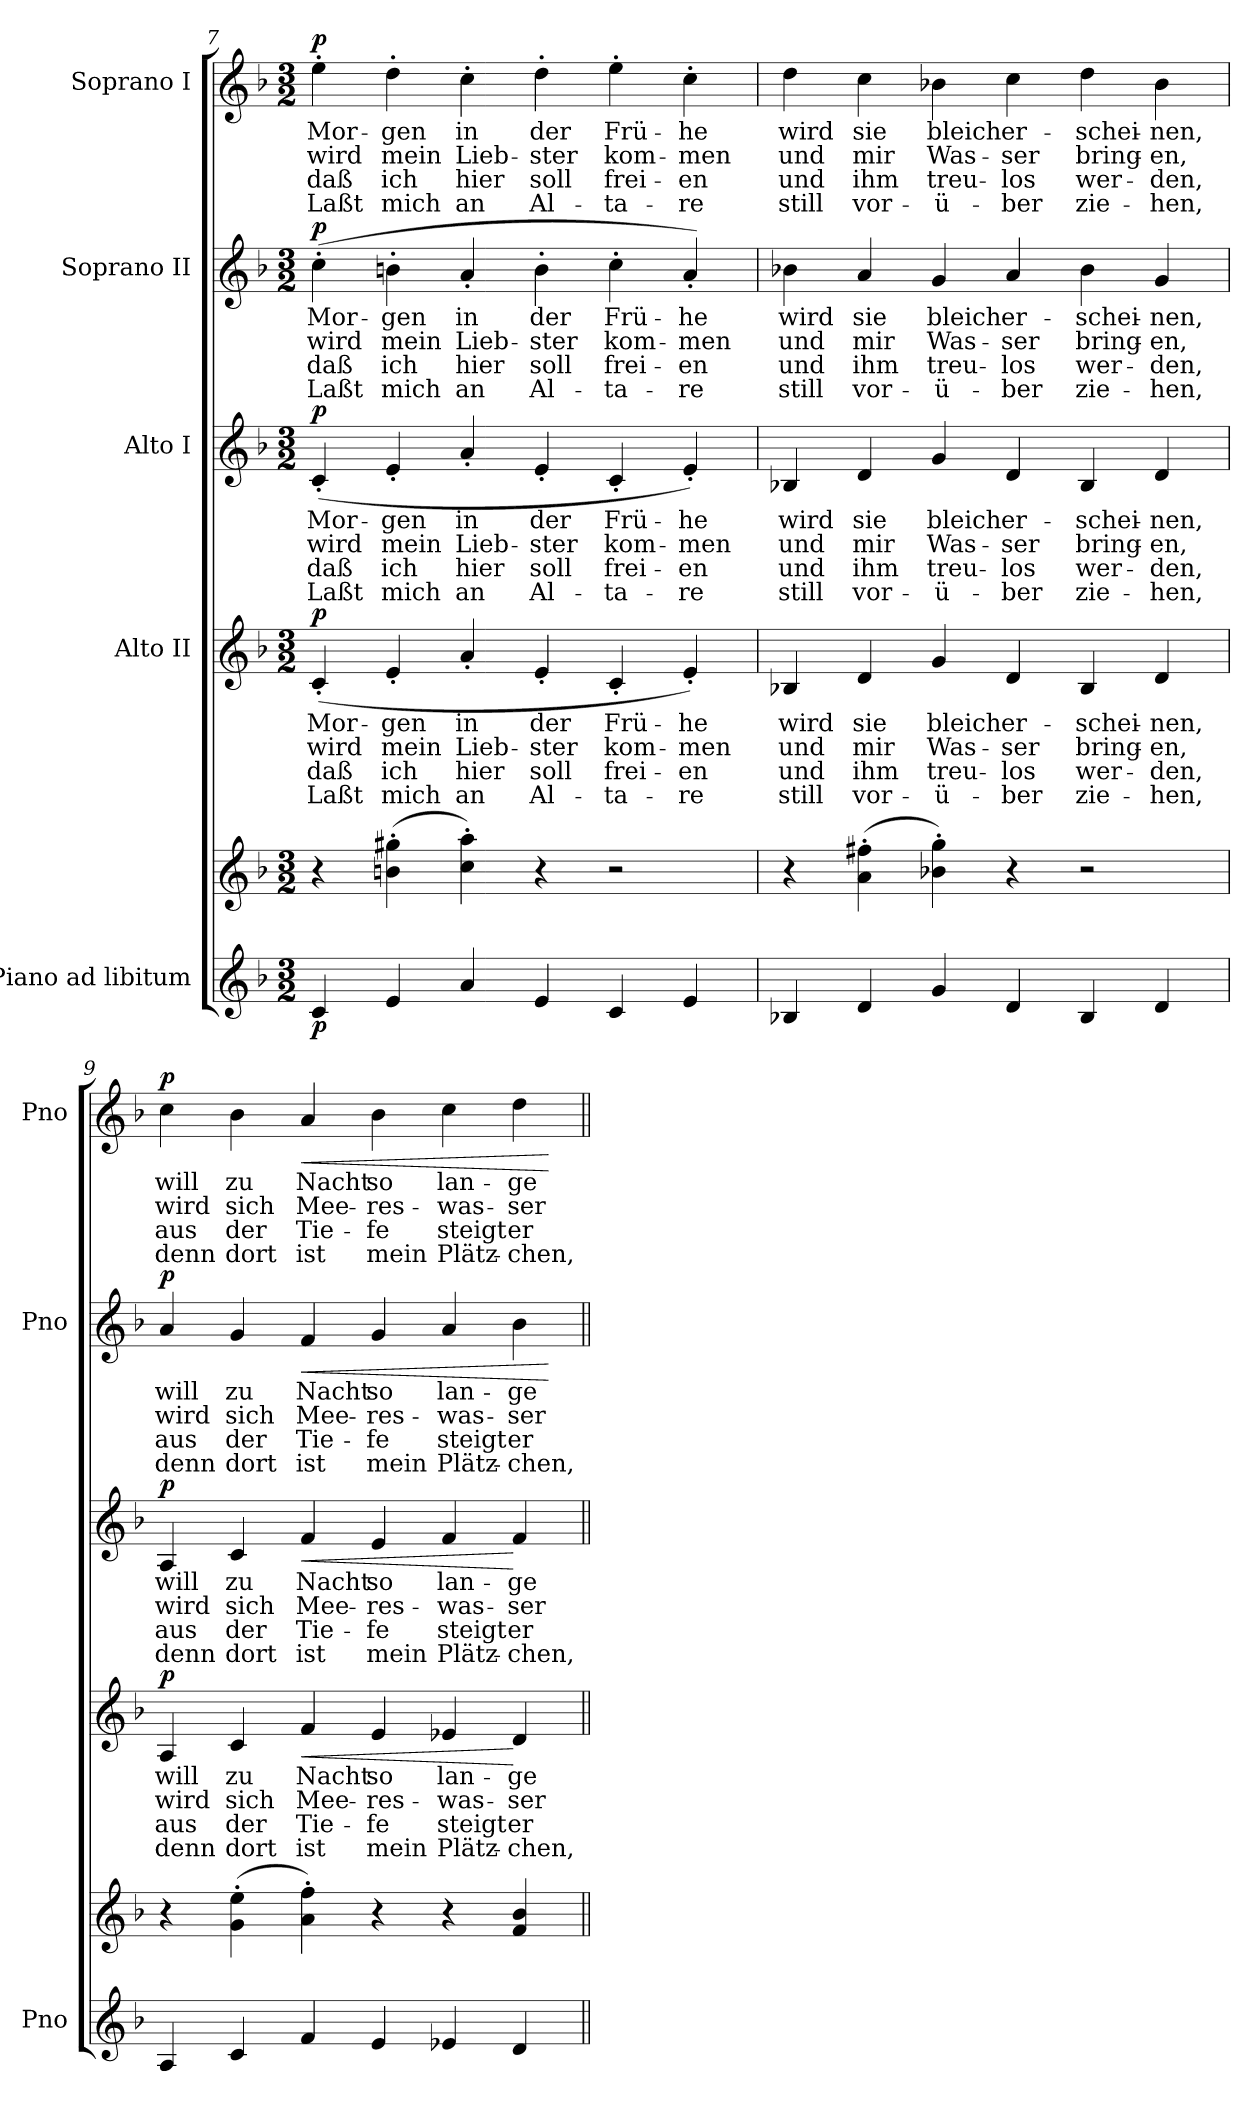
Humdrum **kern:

**kern	**kern	**dynam	**kern	**text	**text	**text	**text	**dynam	**kern	**text	**text	**text	**text	**dynam	**kern	**text	**text	**text	**text	**dynam	**kern	**text	**text	**text	**text	**dynam
*part5	*part5	*part5	*part4	*part4	*part4	*part4	*part4	*part4	*part3	*part3	*part3	*part3	*part3	*part3	*part2	*part2	*part2	*part2	*part2	*part2	*part1	*part1	*part1	*part1	*part1	*part1
*staff6	*staff5	*staff5/6	*staff4	*staff4	*staff4	*staff4	*staff4	*staff4	*staff3	*staff3	*staff3	*staff3	*staff3	*staff3	*staff2	*staff2	*staff2	*staff2	*staff2	*staff2	*staff1	*staff1	*staff1	*staff1	*staff1	*staff1
*I"Piano ad libitum	*	*	*I"Alto II	*	*	*	*	*	*I"Alto I	*	*	*	*	*	*I"Soprano II	*	*	*	*	*	*I"Soprano I	*	*	*	*	*
*I'Pno	*	*	*	*	*	*	*	*	*	*	*	*	*	*	*I'Pno	*	*	*	*	*	*I'Pno	*	*	*	*	*
!!LO:PB:g=z
*clefG2	*clefG2	*	*clefG2	*	*	*	*	*	*clefG2	*	*	*	*	*	*clefG2	*	*	*	*	*	*clefG2	*	*	*	*	*
*k[b-]	*k[b-]	*	*k[b-]	*	*	*	*	*	*k[b-]	*	*	*	*	*	*k[b-]	*	*	*	*	*	*k[b-]	*	*	*	*	*
*d:	*d:	*	*d:	*	*	*	*	*	*d:	*	*	*	*	*	*d:	*	*	*	*	*	*d:	*	*	*	*	*
*M3/2	*M3/2	*	*M3/2	*	*	*	*	*	*M3/2	*	*	*	*	*	*M3/2	*	*	*	*	*	*M3/2	*	*	*	*	*
=7	=7	=7	=7	=7	=7	=7	=7	=7	=7	=7	=7	=7	=7	=7	=7	=7	=7	=7	=7	=7	=7	=7	=7	=7	=7	=7
!	!	!LO:DY:b=2	!	!LO:LY:b	!LO:LY:b	!LO:LY:b	!LO:LY:b	!LO:DY:b	!	!LO:LY:b	!LO:LY:b	!LO:LY:b	!LO:LY:b	!LO:DY:b	!	!LO:LY:b	!LO:LY:b	!LO:LY:b	!LO:LY:b	!LO:DY:b	!	!LO:LY:b	!LO:LY:b	!LO:LY:b	!LO:LY:b	!LO:DY:b
4c/	4r	p	(<4c'/	Mor-	wird	daß	Laßt	p	(<4c'/	Mor-	wird	daß	Laßt	p	(>4cc'\	Mor-	wird	daß	Laßt	p	4ee'\	Mor-	wird	daß	Laßt	p
!	!	!	!	!LO:LY:b	!LO:LY:b	!LO:LY:b	!LO:LY:b	!	!	!LO:LY:b	!LO:LY:b	!LO:LY:b	!LO:LY:b	!	!	!LO:LY:b	!LO:LY:b	!LO:LY:b	!LO:LY:b	!	!	!LO:LY:b	!LO:LY:b	!LO:LY:b	!LO:LY:b	!
4e/	(>4bn\' 4gg#X\'	.	4e'/	-gen	mein	ich	mich	.	4e'/	-gen	mein	ich	mich	.	4bn'\	-gen	mein	ich	mich	.	4dd'\	-gen	mein	ich	mich	.
!	!	!	!	!LO:LY:b	!LO:LY:b	!LO:LY:b	!LO:LY:b	!	!	!LO:LY:b	!LO:LY:b	!LO:LY:b	!LO:LY:b	!	!	!LO:LY:b	!LO:LY:b	!LO:LY:b	!LO:LY:b	!	!	!LO:LY:b	!LO:LY:b	!LO:LY:b	!LO:LY:b	!
4a/	4cc\' 4aa\')	.	4a'/	in	Lieb-	hier	an	.	4a'/	in	Lieb-	hier	an	.	4a'/	in	Lieb-	hier	an	.	4cc'\	in	Lieb-	hier	an	.
!	!	!	!	!LO:LY:b	!LO:LY:b	!LO:LY:b	!LO:LY:b	!	!	!LO:LY:b	!LO:LY:b	!LO:LY:b	!LO:LY:b	!	!	!LO:LY:b	!LO:LY:b	!LO:LY:b	!LO:LY:b	!	!	!LO:LY:b	!LO:LY:b	!LO:LY:b	!LO:LY:b	!
4e/	4r	.	4e'/	der	-ster	soll	Al-	.	4e'/	der	-ster	soll	Al-	.	4b'\	der	-ster	soll	Al-	.	4dd'\	der	-ster	soll	Al-	.
!	!	!	!	!LO:LY:b	!LO:LY:b	!LO:LY:b	!LO:LY:b	!	!	!LO:LY:b	!LO:LY:b	!LO:LY:b	!LO:LY:b	!	!	!LO:LY:b	!LO:LY:b	!LO:LY:b	!LO:LY:b	!	!	!LO:LY:b	!LO:LY:b	!LO:LY:b	!LO:LY:b	!
4c/	2r	.	4c'/	Frü-	kom-	frei-	-ta-	.	4c'/	Frü-	kom-	frei-	-ta-	.	4cc'\	Frü-	kom-	frei-	-ta-	.	4ee'\	Frü-	kom-	frei-	-ta-	.
!	!	!	!	!LO:LY:b	!LO:LY:b	!LO:LY:b	!LO:LY:b	!	!	!LO:LY:b	!LO:LY:b	!LO:LY:b	!LO:LY:b	!	!	!LO:LY:b	!LO:LY:b	!LO:LY:b	!LO:LY:b	!	!	!LO:LY:b	!LO:LY:b	!LO:LY:b	!LO:LY:b	!
4e/	.	.	4e'/)	-he	-men	-en	-re	.	4e'/)	-he	-men	-en	-re	.	4a'/)	-he	-men	-en	-re	.	4cc'\	-he	-men	-en	-re	.
=8	=8	=8	=8	=8	=8	=8	=8	=8	=8	=8	=8	=8	=8	=8	=8	=8	=8	=8	=8	=8	=8	=8	=8	=8	=8	=8
!	!	!	!	!LO:LY:b	!LO:LY:b	!LO:LY:b	!LO:LY:b	!	!	!LO:LY:b	!LO:LY:b	!LO:LY:b	!LO:LY:b	!	!	!LO:LY:b	!LO:LY:b	!LO:LY:b	!LO:LY:b	!	!	!LO:LY:b	!LO:LY:b	!LO:LY:b	!LO:LY:b	!
4B-X/	4r	.	4B-X/	wird	und	und	still	.	4B-X/	wird	und	und	still	.	4b-X\	wird	und	und	still	.	4dd\	wird	und	und	still	.
!	!	!	!	!LO:LY:b	!LO:LY:b	!LO:LY:b	!LO:LY:b	!	!	!LO:LY:b	!LO:LY:b	!LO:LY:b	!LO:LY:b	!	!	!LO:LY:b	!LO:LY:b	!LO:LY:b	!LO:LY:b	!	!	!LO:LY:b	!LO:LY:b	!LO:LY:b	!LO:LY:b	!
4d/	(>4a\' 4ff#X\'	.	4d/	sie	mir	ihm	vor-	.	4d/	sie	mir	ihm	vor-	.	4a/	sie	mir	ihm	vor-	.	4cc\	sie	mir	ihm	vor-	.
!	!	!	!	!LO:LY:b	!LO:LY:b	!LO:LY:b	!LO:LY:b	!	!	!LO:LY:b	!LO:LY:b	!LO:LY:b	!LO:LY:b	!	!	!LO:LY:b	!LO:LY:b	!LO:LY:b	!LO:LY:b	!	!	!LO:LY:b	!LO:LY:b	!LO:LY:b	!LO:LY:b	!
4g/	4b-X\' 4gg\')	.	4g/	bleich	Was-	treu-	-ü-	.	4g/	bleich	Was-	treu-	-ü-	.	4g/	bleich	Was-	treu-	-ü-	.	4b-X\	bleich	Was-	treu-	-ü-	.
!	!	!	!	!LO:LY:b	!LO:LY:b	!LO:LY:b	!LO:LY:b	!	!	!LO:LY:b	!LO:LY:b	!LO:LY:b	!LO:LY:b	!	!	!LO:LY:b	!LO:LY:b	!LO:LY:b	!LO:LY:b	!	!	!LO:LY:b	!LO:LY:b	!LO:LY:b	!LO:LY:b	!
4d/	4r	.	4d/	er-	-ser	-los	-ber	.	4d/	er-	-ser	-los	-ber	.	4a/	er-	-ser	-los	-ber	.	4cc\	er-	-ser	-los	-ber	.
!	!	!	!	!LO:LY:b	!LO:LY:b	!LO:LY:b	!LO:LY:b	!	!	!LO:LY:b	!LO:LY:b	!LO:LY:b	!LO:LY:b	!	!	!LO:LY:b	!LO:LY:b	!LO:LY:b	!LO:LY:b	!	!	!LO:LY:b	!LO:LY:b	!LO:LY:b	!LO:LY:b	!
4B-/	2r	.	4B-/	-schei-	bring-	wer-	zie-	.	4B-/	-schei-	bring-	wer-	zie-	.	4b-\	-schei-	bring-	wer-	zie-	.	4dd\	-schei-	bring-	wer-	zie-	.
!	!	!	!	!LO:LY:b	!LO:LY:b	!LO:LY:b	!LO:LY:b	!	!	!LO:LY:b	!LO:LY:b	!LO:LY:b	!LO:LY:b	!	!	!LO:LY:b	!LO:LY:b	!LO:LY:b	!LO:LY:b	!	!	!LO:LY:b	!LO:LY:b	!LO:LY:b	!LO:LY:b	!
4d/	.	.	4d/	-nen,	-en,	-den,	-hen,	.	4d/	-nen,	-en,	-den,	-hen,	.	4g/	-nen,	-en,	-den,	-hen,	.	4b-\	-nen,	-en,	-den,	-hen,	.
!!LO:PB:g=z
=9	=9	=9	=9	=9	=9	=9	=9	=9	=9	=9	=9	=9	=9	=9	=9	=9	=9	=9	=9	=9	=9	=9	=9	=9	=9	=9
!	!	!	!	!LO:LY:b	!LO:LY:b	!LO:LY:b	!LO:LY:b	!LO:DY:b	!	!LO:LY:b	!LO:LY:b	!LO:LY:b	!LO:LY:b	!LO:DY:b	!	!LO:LY:b	!LO:LY:b	!LO:LY:b	!LO:LY:b	!LO:DY:b	!	!LO:LY:b	!LO:LY:b	!LO:LY:b	!LO:LY:b	!LO:DY:b
4A/	4r	.	4A/	will	wird	aus	denn	p	4A/	will	wird	aus	denn	p	4a/	will	wird	aus	denn	p	4cc\	will	wird	aus	denn	p
!	!	!	!	!LO:LY:b	!LO:LY:b	!LO:LY:b	!LO:LY:b	!	!	!LO:LY:b	!LO:LY:b	!LO:LY:b	!LO:LY:b	!	!	!LO:LY:b	!LO:LY:b	!LO:LY:b	!LO:LY:b	!	!	!LO:LY:b	!LO:LY:b	!LO:LY:b	!LO:LY:b	!
4c/	(>4g\' 4ee\'	.	4c/	zu	sich	der	dort	.	4c/	zu	sich	der	dort	.	4g/	zu	sich	der	dort	.	4b-\	zu	sich	der	dort	.
!	!	!	!	!LO:LY:b	!LO:LY:b	!LO:LY:b	!LO:LY:b	!LO:HP:b	!	!LO:LY:b	!LO:LY:b	!LO:LY:b	!LO:LY:b	!LO:HP:b	!	!LO:LY:b	!LO:LY:b	!LO:LY:b	!LO:LY:b	!LO:HP:b	!	!LO:LY:b	!LO:LY:b	!LO:LY:b	!LO:LY:b	!LO:HP:b
4f/	4a\' 4ff\')	.	4f/	Nacht	Mee-	Tie-	ist	<	4f/	Nacht	Mee-	Tie-	ist	<	4f/	Nacht	Mee-	Tie-	ist	<	4a/	Nacht	Mee-	Tie-	ist	<
!	!	!	!	!LO:LY:b	!LO:LY:b	!LO:LY:b	!LO:LY:b	!	!	!LO:LY:b	!LO:LY:b	!LO:LY:b	!LO:LY:b	!	!	!LO:LY:b	!LO:LY:b	!LO:LY:b	!LO:LY:b	!	!	!LO:LY:b	!LO:LY:b	!LO:LY:b	!LO:LY:b	!
4e/	4r	.	4e/	so	-res-	-fe	mein	.	4e/	so	-res-	-fe	mein	.	4g/	so	-res-	-fe	mein	.	4b-\	so	-res-	-fe	mein	.
!	!	!	!	!LO:LY:b	!LO:LY:b	!LO:LY:b	!LO:LY:b	!	!	!LO:LY:b	!LO:LY:b	!LO:LY:b	!LO:LY:b	!	!	!LO:LY:b	!LO:LY:b	!LO:LY:b	!LO:LY:b	!	!	!LO:LY:b	!LO:LY:b	!LO:LY:b	!LO:LY:b	!
4e-X/	4r	.	4e-X/	lan-	-was-	steigt	Plätz-	.	4f/	lan-	-was-	steigt	Plätz-	.	4a/	lan-	-was-	steigt	Plätz-	.	4cc\	lan-	-was-	steigt	Plätz-	.
!	!	!	!	!LO:LY:b	!LO:LY:b	!LO:LY:b	!LO:LY:b	!	!	!LO:LY:b	!LO:LY:b	!LO:LY:b	!LO:LY:b	!	!	!LO:LY:b	!LO:LY:b	!LO:LY:b	!LO:LY:b	!	!	!LO:LY:b	!LO:LY:b	!LO:LY:b	!LO:LY:b	!
4d/	4f/ 4b-/	.	4d/	-ge	-ser	er	-chen,	[	4f/	-ge	-ser	er	-chen,	[	4b-\	-ge	-ser	er	-chen,	.	4dd\	-ge	-ser	er	-chen,	.
.	.	.	.	.	.	.	.	.	.	.	.	.	.	.	.	.	.	.	.	[	.	.	.	.	.	[
=||	=||	=||	=||	=||	=||	=||	=||	=||	=||	=||	=||	=||	=||	=||	=||	=||	=||	=||	=||	=||	=||	=||	=||	=||	=||	=||
*-	*-	*-	*-	*-	*-	*-	*-	*-	*-	*-	*-	*-	*-	*-	*-	*-	*-	*-	*-	*-	*-	*-	*-	*-	*-	*-
